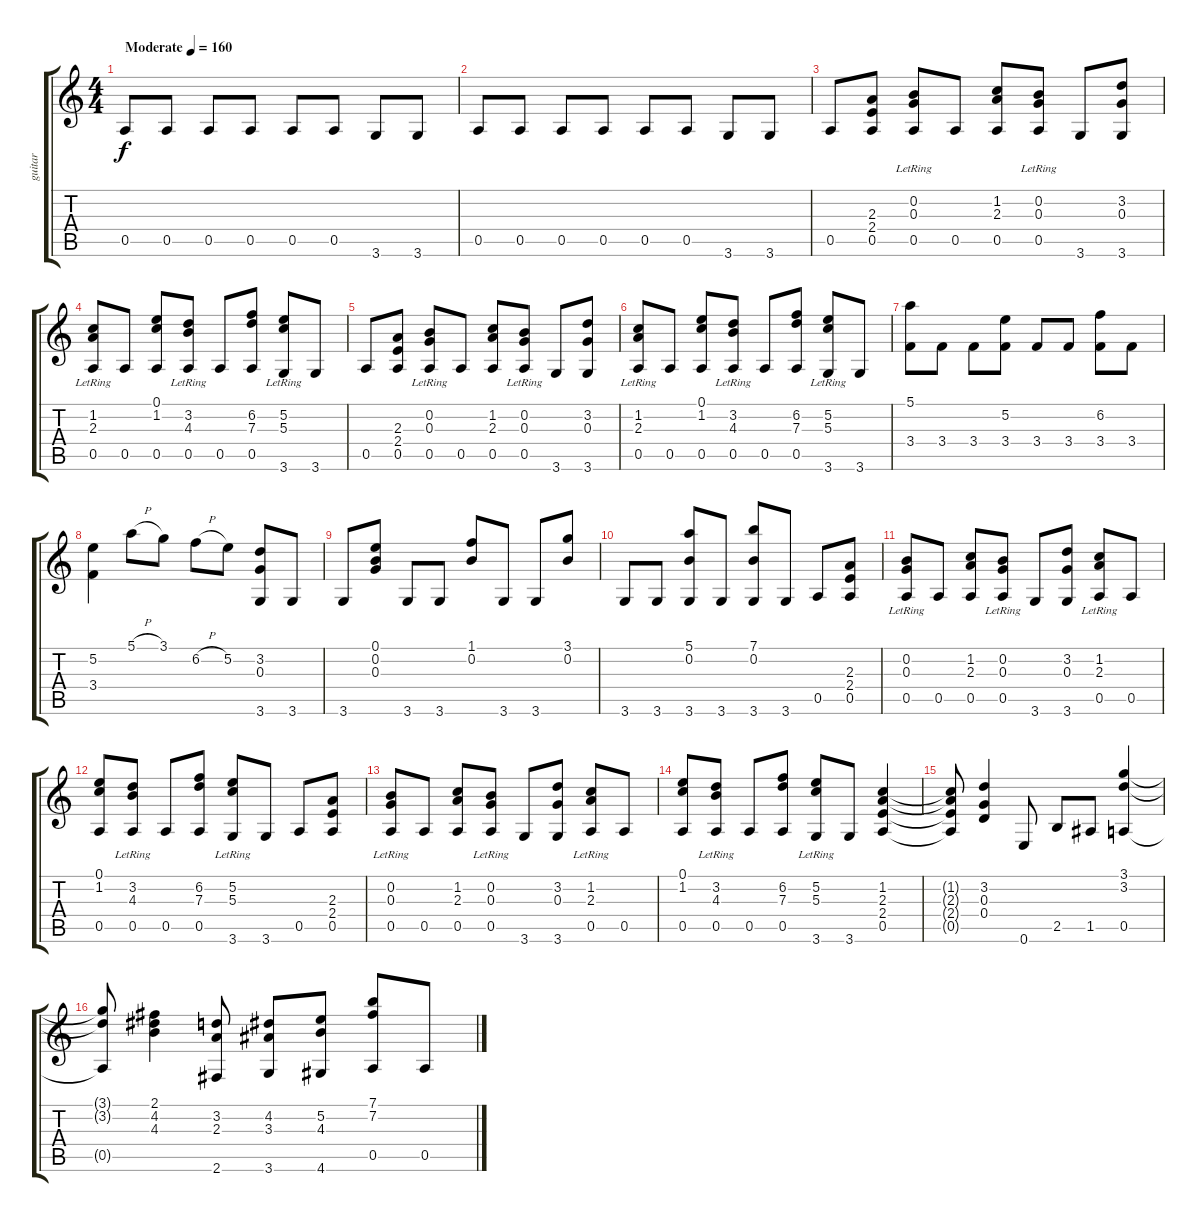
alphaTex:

\track ("guitar" "guitar") {instrument acousticguitarsteel}
\staff {score tabs}
\tuning (E4 B3 G3 D3 A2 E2) {hide}
\ts (4 4)
\tempo (160 "Moderate")
\clef g2
\ks c
0.5.8{dy f instrument acousticguitarsteel} 0.5.8 0.5.8 0.5.8 0.5.8 0.5.8 3.6.8 3.6.8 |
0.5.8 0.5.8 0.5.8 0.5.8 0.5.8 0.5.8 3.6.8 3.6.8 |
0.5.8 (2.3 2.4 0.5).8 (0.2 0.3{lr} 0.5).8 0.5.8 (1.2 2.3 0.5).8 (0.2 0.3{lr} 0.5).8 3.6.8 (3.2 0.3 3.6).8 |
(1.2 2.3{lr} 0.5).8 0.5.8 (0.1 1.2 0.5).8 (3.2 4.3{lr} 0.5).8 0.5.8 (6.2 7.3 0.5).8 (5.2 5.3{lr} 3.6).8 3.6.8 |
0.5.8 (2.3 2.4 0.5).8 (0.2 0.3{lr} 0.5).8 0.5.8 (1.2 2.3 0.5).8 (0.2 0.3{lr} 0.5).8 3.6.8 (3.2 0.3 3.6).8 |
(1.2 2.3{lr} 0.5).8 0.5.8 (0.1 1.2 0.5).8 (3.2 4.3{lr} 0.5).8 0.5.8 (6.2 7.3 0.5).8 (5.2 5.3{lr} 3.6).8 3.6.8 |
(5.1 3.4).8 3.4.8 3.4.8 (5.2 3.4).8 3.4.8 3.4.8 (6.2 3.4).8 3.4.8 |
(5.2 3.4).4 5.1{h}.8 3.1.8 6.2{h}.8 5.2.8 (3.2 0.3 3.6).8 3.6.8 |
3.6.8 (0.1 0.2 0.3).8 3.6.8 3.6.8 (1.1 0.2).8 3.6.8 3.6.8 (3.1 0.2).8 |
3.6.8 3.6.8 (5.1 0.2 3.6).8 3.6.8 (7.1 0.2 3.6).8 3.6.8 0.5.8 (2.3 2.4 0.5).8 |
(0.2 0.3{lr} 0.5).8 0.5.8 (1.2 2.3 0.5).8 (0.2 0.3{lr} 0.5).8 3.6.8 (3.2 0.3 3.6).8 (1.2 2.3{lr} 0.5).8 0.5.8 |
(0.1 1.2 0.5).8 (3.2 4.3{lr} 0.5).8 0.5.8 (6.2 7.3 0.5).8 (5.2 5.3{lr} 3.6).8 3.6.8 0.5.8 (2.3 2.4 0.5).8 |
(0.2 0.3{lr} 0.5).8 0.5.8 (1.2 2.3 0.5).8 (0.2 0.3{lr} 0.5).8 3.6.8 (3.2 0.3 3.6).8 (1.2 2.3{lr} 0.5).8 0.5.8 |
(0.1 1.2 0.5).8 (3.2 4.3{lr} 0.5).8 0.5.8 (6.2 7.3 0.5).8 (5.2 5.3{lr} 3.6).8 3.6.8 (1.2 2.3 2.4 0.5).4 |
(1.2{t} 2.3{t} 2.4{t} 0.5{t}).8 (3.2 0.3 0.4).4 0.6.8 2.5.8 1.5.8 (3.1 3.2 0.5).4 |
(3.1{t} 3.2{t} 0.5{t}).8 (2.1 4.2 4.3).4 (3.2 2.3 2.6).8 (4.2 3.3 3.6).8 (5.2 4.3 4.6).8 (7.1 7.2 0.5).8 0.5.8
